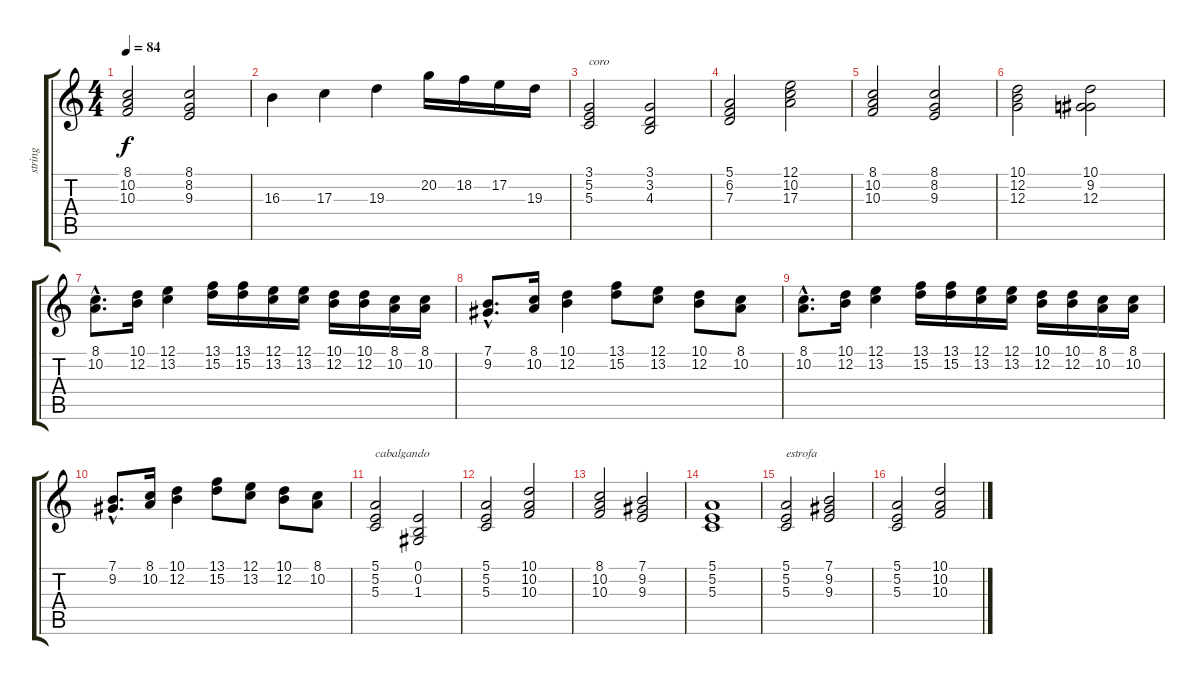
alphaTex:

\track ("string" "string") {instrument stringensemble1}
\staff {score tabs}
\tuning (E4 B3 G3 D3 A2 E2) {hide}
\ts (4 4)
\tempo 84
\clef g2
\ks c
(8.1 10.2 10.3).2{dy f} (8.1 8.2 9.3).2 |
16.3.4 17.3.4 19.3.4 20.2.16 18.2.16 17.2.16 19.3.16 |
(3.1 5.2 5.3).2{txt "coro"} (3.1 3.2 4.3).2 |
(5.1 6.2 7.3).2 (12.1 10.2 17.3).2 |
(8.1 10.2 10.3).2 (8.1 8.2 9.3).2 |
(10.1 12.2 12.3).2 (10.1 9.2 12.3).2 |
(8.1{hac} 10.2{hac}).8{d} (10.1 12.2).16 (12.1 13.2).4 (13.1 15.2).16 (13.1 15.2).16 (12.1 13.2).16 (12.1 13.2).16 (10.1 12.2).16 (10.1 12.2).16 (8.1 10.2).16 (8.1 10.2).16 |
(7.1{hac} 9.2{hac}).8{d} (8.1 10.2).16 (10.1 12.2).4 (13.1 15.2).8 (12.1 13.2).8 (10.1 12.2).8 (8.1 10.2).8 |
(8.1{hac} 10.2{hac}).8{d} (10.1 12.2).16 (12.1 13.2).4 (13.1 15.2).16 (13.1 15.2).16 (12.1 13.2).16 (12.1 13.2).16 (10.1 12.2).16 (10.1 12.2).16 (8.1 10.2).16 (8.1 10.2).16 |
(7.1{hac} 9.2{hac}).8{d} (8.1 10.2).16 (10.1 12.2).4 (13.1 15.2).8 (12.1 13.2).8 (10.1 12.2).8 (8.1 10.2).8 |
(5.1 5.2 5.3).2{txt "cabalgando"} (0.1 0.2 1.3).2 |
(5.1 5.2 5.3).2 (10.1 10.2 10.3).2 |
(8.1 10.2 10.3).2 (7.1 9.2 9.3).2 |
(5.1 5.2 5.3).1 |
(5.1 5.2 5.3).2{txt "estrofa"} (7.1 9.2 9.3).2 |
(5.1 5.2 5.3).2 (10.1 10.2 10.3).2
